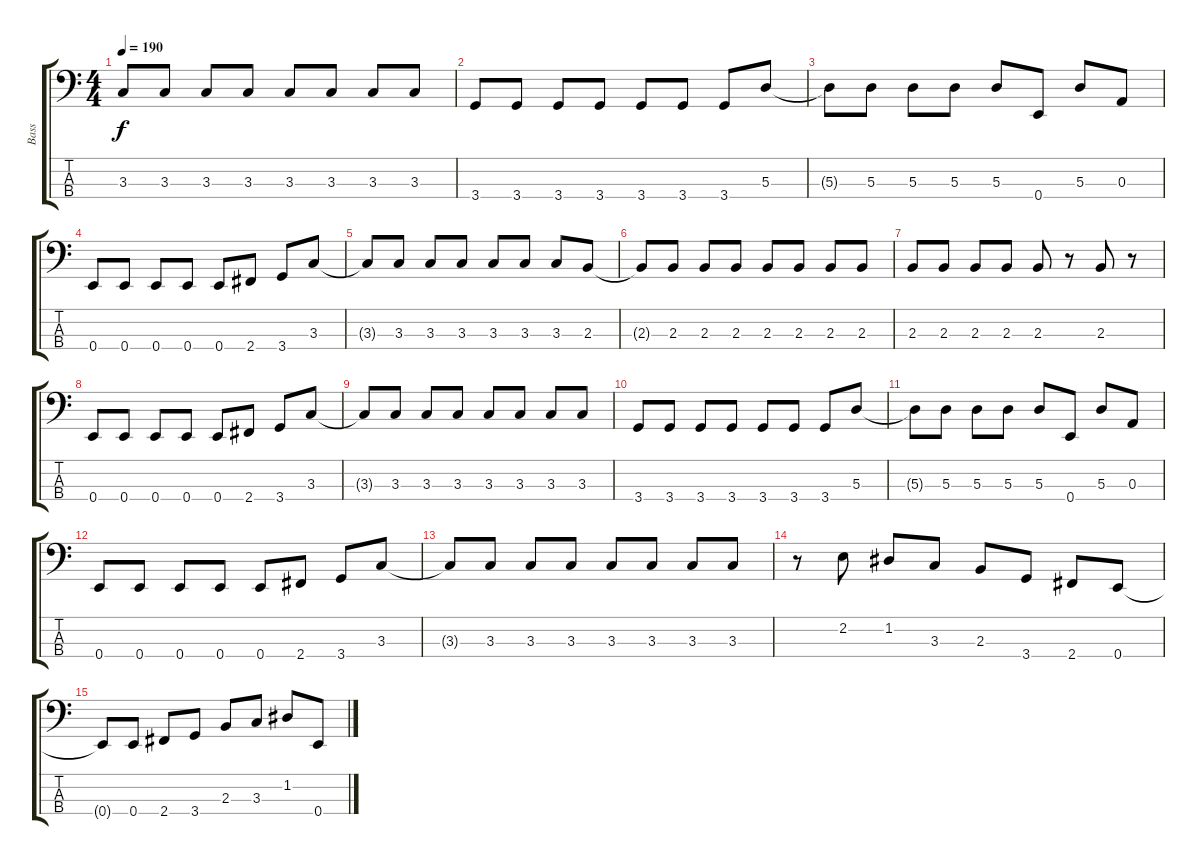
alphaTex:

\track ("Bass" "Bass") {instrument electricbassfinger}
\staff {score tabs}
\tuning (G2 D2 A1 E1) {hide}
\ts (4 4)
\tempo 190
\clef f4
\ks c
3.3{t}.8{dy f} 3.3.8 3.3.8 3.3.8 3.3.8 3.3.8 3.3.8 3.3.8 |
3.4.8 3.4.8 3.4.8 3.4.8 3.4.8 3.4.8 3.4.8 5.3.8 |
5.3{t}.8 5.3.8 5.3.8 5.3.8 5.3.8 0.4.8 5.3.8 0.3.8 |
0.4.8 0.4.8 0.4.8 0.4.8 0.4.8 2.4.8 3.4.8 3.3.8 |
3.3{t}.8 3.3.8 3.3.8 3.3.8 3.3.8 3.3.8 3.3.8 2.3.8 |
2.3{t}.8 2.3.8 2.3.8 2.3.8 2.3.8 2.3.8 2.3.8 2.3.8 |
2.3.8 2.3.8 2.3.8 2.3.8 2.3.8 r.8 2.3.8 r.8 |
0.4.8 0.4.8 0.4.8 0.4.8 0.4.8 2.4.8 3.4.8 3.3.8 |
3.3{t}.8 3.3.8 3.3.8 3.3.8 3.3.8 3.3.8 3.3.8 3.3.8 |
3.4.8 3.4.8 3.4.8 3.4.8 3.4.8 3.4.8 3.4.8 5.3.8 |
5.3{t}.8 5.3.8 5.3.8 5.3.8 5.3.8 0.4.8 5.3.8 0.3.8 |
0.4.8 0.4.8 0.4.8 0.4.8 0.4.8 2.4.8 3.4.8 3.3.8 |
3.3{t}.8 3.3.8 3.3.8 3.3.8 3.3.8 3.3.8 3.3.8 3.3.8 |
r.8 2.2.8 1.2.8 3.3.8 2.3.8 3.4.8 2.4.8 0.4.8 |
0.4{t}.8 0.4.8 2.4.8 3.4.8 2.3.8 3.3.8 1.2.8 0.4.8
